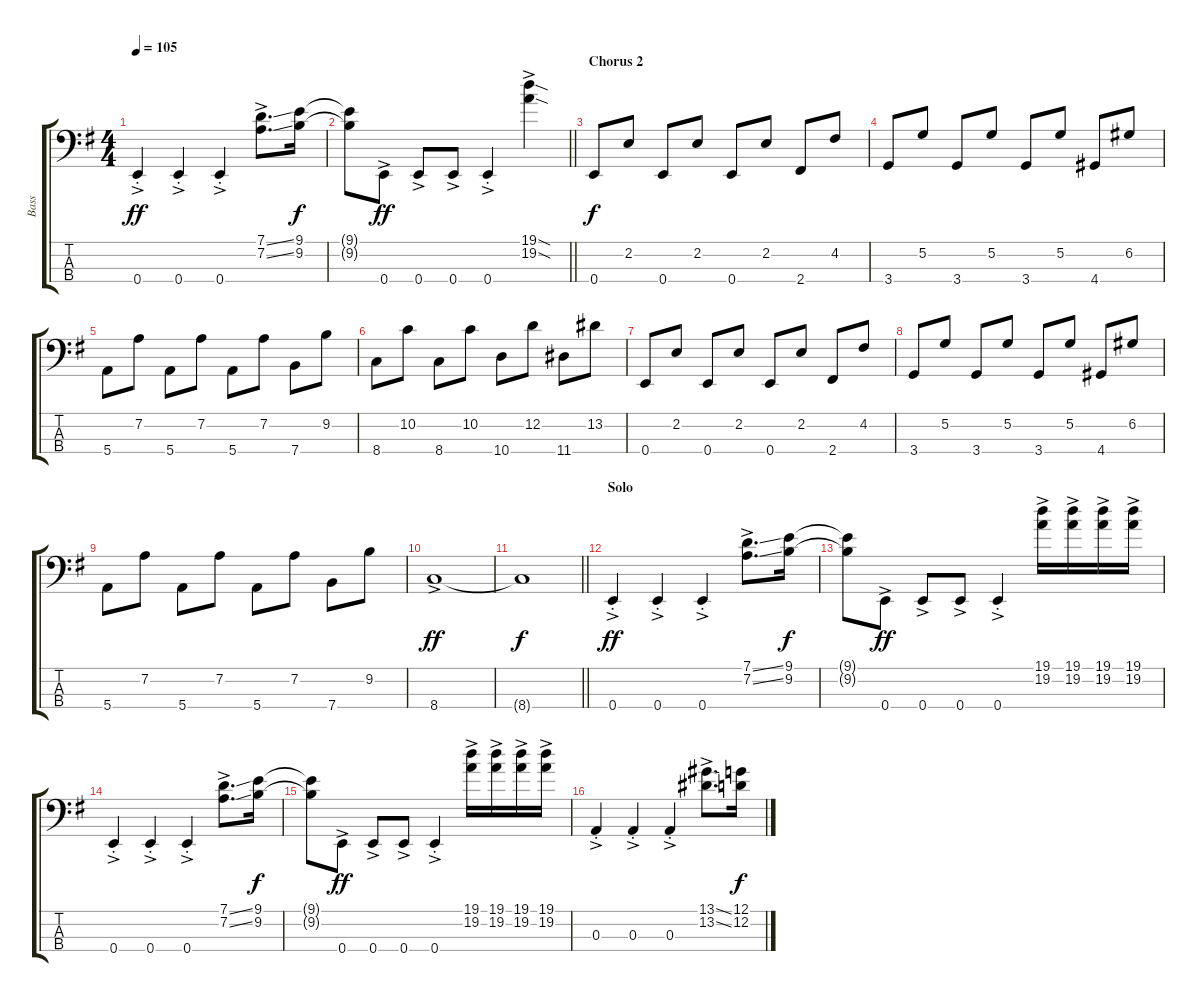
\track ("Bass" "Bass") {instrument slapbass1}
\staff {score tabs}
\tuning (G2 D2 A1 E1) {hide}
\ts (4 4)
\tempo 105
\clef f4
\ks g
0.4{ac st}.4{dy ff} 0.4{ac st}.4 0.4{ac st}.4 (7.1{ss ac} 7.2{ss ac}).8{d} (9.1 9.2).16{dy f} |
\barLineRight lightlight
(9.1{t} 9.2{t}).8 0.4{ac}.8{dy ff} 0.4{ac}.8 0.4{ac}.8 0.4{ac st}.4 (19.1{sod ac} 19.2{sod ac}).4 |
\section ("" "Chorus 2")
0.4.8{dy f} 2.2.8 0.4.8 2.2.8 0.4.8 2.2.8 2.4.8 4.2.8 |
3.4.8 5.2.8 3.4.8 5.2.8 3.4.8 5.2.8 4.4.8 6.2.8 |
5.4.8 7.2.8 5.4.8 7.2.8 5.4.8 7.2.8 7.4.8 9.2.8 |
8.4.8 10.2.8 8.4.8 10.2.8 10.4.8 12.2.8 11.4.8 13.2.8 |
0.4.8 2.2.8 0.4.8 2.2.8 0.4.8 2.2.8 2.4.8 4.2.8 |
3.4.8 5.2.8 3.4.8 5.2.8 3.4.8 5.2.8 4.4.8 6.2.8 |
5.4.8 7.2.8 5.4.8 7.2.8 5.4.8 7.2.8 7.4.8 9.2.8 |
8.4{ac}.1{dy ff} |
\barLineRight lightlight
8.4{t}.1{dy f} |
\section ("" "Solo")
0.4{ac st}.4{dy ff} 0.4{ac st}.4 0.4{ac st}.4 (7.1{ss ac} 7.2{ss ac}).8{d} (9.1 9.2).16{dy f} |
(9.1{t} 9.2{t}).8 0.4{ac}.8{dy ff} 0.4{ac}.8 0.4{ac}.8 0.4{ac st}.4 (19.1{ac} 19.2{ac}).16 (19.1{ac} 19.2{ac}).16 (19.1{ac} 19.2{ac}).16 (19.1{ac} 19.2{ac}).16 |
0.4{ac st}.4 0.4{ac st}.4 0.4{ac st}.4 (7.1{ss ac} 7.2{ss ac}).8{d} (9.1 9.2).16{dy f} |
(9.1{t} 9.2{t}).8 0.4{ac}.8{dy ff} 0.4{ac}.8 0.4{ac}.8 0.4{ac st}.4 (19.1{ac} 19.2{ac}).16 (19.1{ac} 19.2{ac}).16 (19.1{ac} 19.2{ac}).16 (19.1{ac} 19.2{ac}).16 |
0.3{ac st}.4 0.3{ac st}.4 0.3{ac st}.4 (13.1{ss ac} 13.2{ss ac}).8{d} (12.1 12.2).16{dy f}
